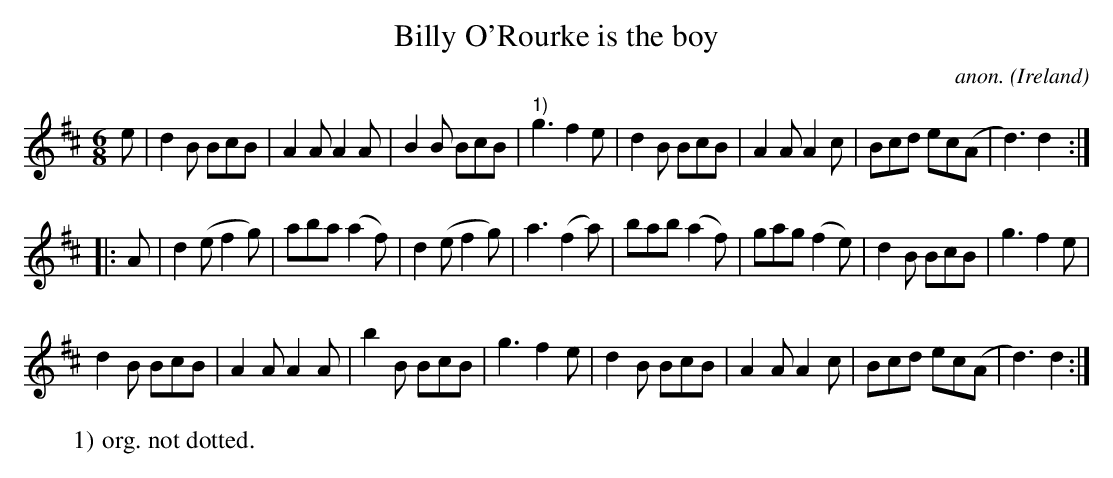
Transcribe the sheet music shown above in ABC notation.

X:1
T:Billy O'Rourke is the boy
C:anon.
O:Ireland
M:6/8
L:1/8
K:D
e|d2B BcB|A2A A2A|B2B BcB|"^1)"g3f2e|d2B BcB|A2A A2c|Bcd ec(A|d3) d2:|
|:A|d2(e f2g)|aba (a2f)|d2(e f2g)|a3 (f2a)|bab (a2f)|gag (f2e)|d2B BcB|g3 f2e|
d2B BcB|A2A A2A|b2B BcB|g3 f2e|d2B BcB|A2A A2c|Bcd ec(A|d3)d2:|
W:1) org. not dotted.
